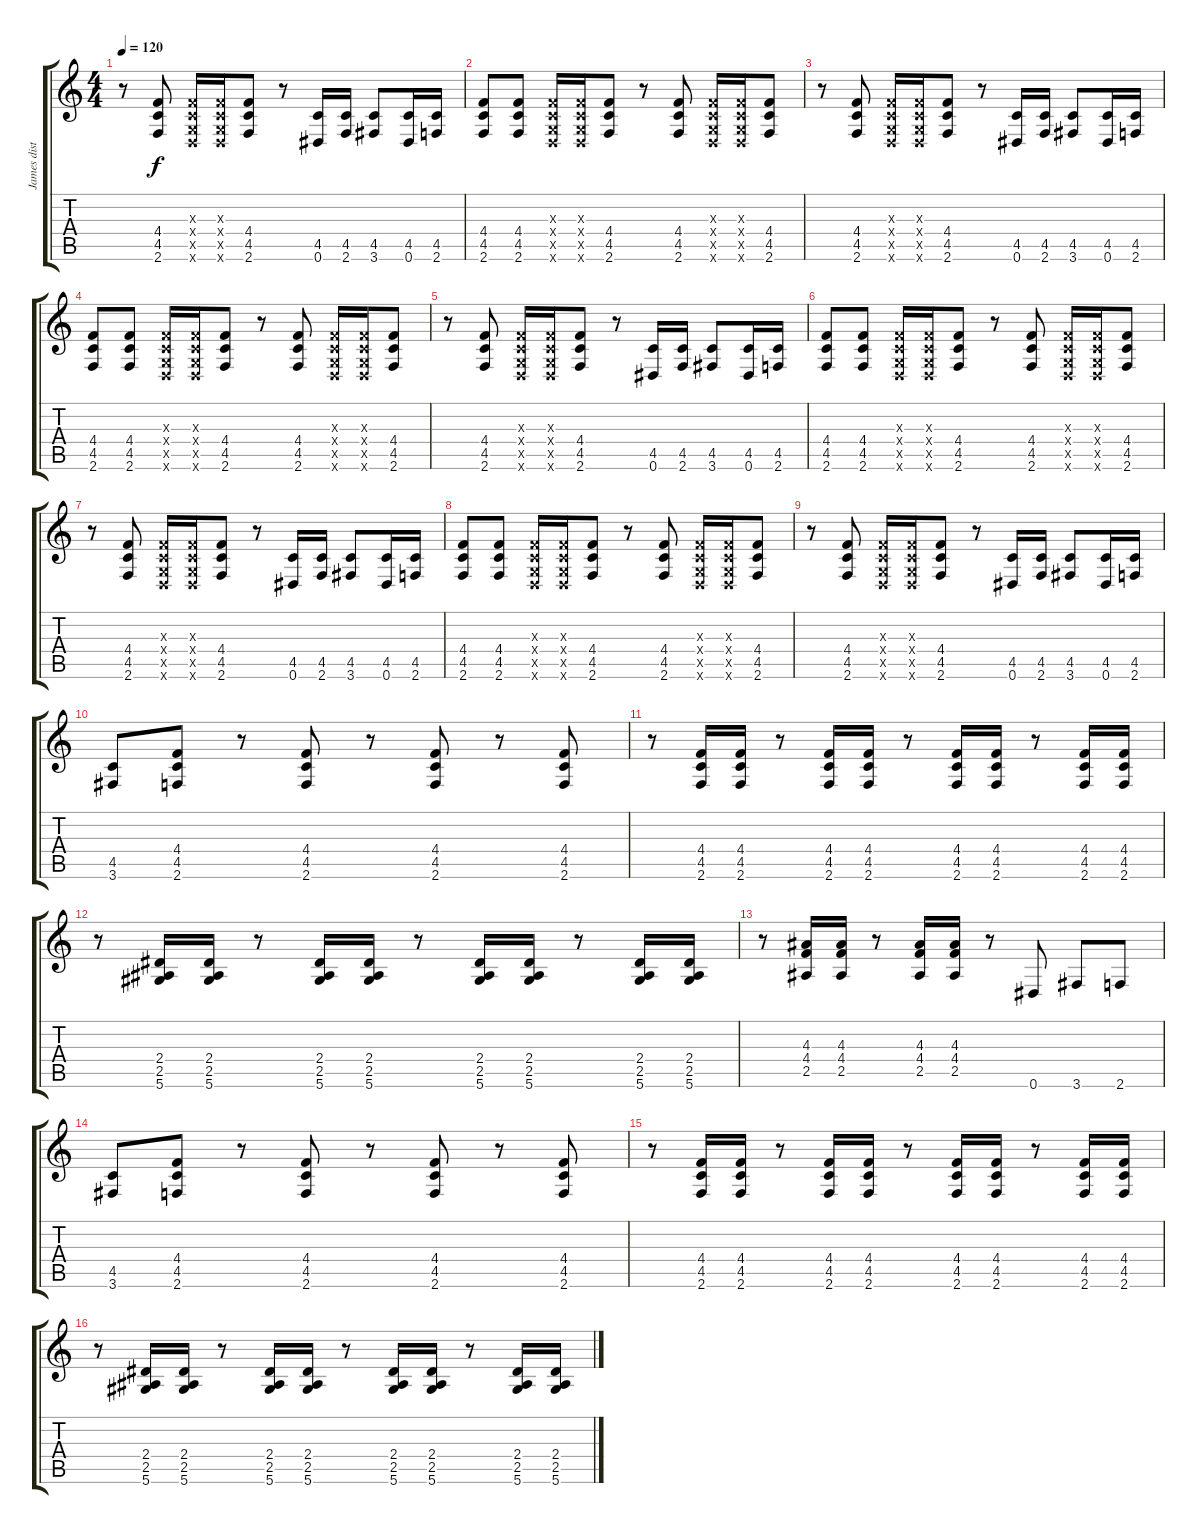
\track ("James disto" "James dist") {instrument distortionguitar}
\staff {score tabs}
\tuning (Eb4 Bb3 Gb3 Db3 Ab2 Eb2) {hide}
\ts (4 4)
\tempo 120
\clef g2
\ks c
r.8{dy f} (4.4 4.5 2.6).8 (-1.3{x} -1.4{x} -1.5{x} -1.6{x}).16 (-1.3{x} -1.4{x} -1.5{x} -1.6{x}).16 (4.4 4.5 2.6).8 r.8 (4.5 0.6).16 (4.5 2.6).16 (4.5 3.6).8 (4.5 0.6).16 (4.5 2.6).16 |
(4.4 4.5 2.6).8 (4.4 4.5 2.6).8 (-1.3{x} -1.4{x} -1.5{x} -1.6{x}).16 (-1.3{x} -1.4{x} -1.5{x} -1.6{x}).16 (4.4 4.5 2.6).8 r.8 (4.4 4.5 2.6).8 (-1.3{x} -1.4{x} -1.5{x} -1.6{x}).16 (-1.3{x} -1.4{x} -1.5{x} -1.6{x}).16 (4.4 4.5 2.6).8 |
r.8 (4.4 4.5 2.6).8 (-1.3{x} -1.4{x} -1.5{x} -1.6{x}).16 (-1.3{x} -1.4{x} -1.5{x} -1.6{x}).16 (4.4 4.5 2.6).8 r.8 (4.5 0.6).16 (4.5 2.6).16 (4.5 3.6).8 (4.5 0.6).16 (4.5 2.6).16 |
(4.4 4.5 2.6).8 (4.4 4.5 2.6).8 (-1.3{x} -1.4{x} -1.5{x} -1.6{x}).16 (-1.3{x} -1.4{x} -1.5{x} -1.6{x}).16 (4.4 4.5 2.6).8 r.8 (4.4 4.5 2.6).8 (-1.3{x} -1.4{x} -1.5{x} -1.6{x}).16 (-1.3{x} -1.4{x} -1.5{x} -1.6{x}).16 (4.4 4.5 2.6).8 |
r.8 (4.4 4.5 2.6).8 (-1.3{x} -1.4{x} -1.5{x} -1.6{x}).16 (-1.3{x} -1.4{x} -1.5{x} -1.6{x}).16 (4.4 4.5 2.6).8 r.8 (4.5 0.6).16 (4.5 2.6).16 (4.5 3.6).8 (4.5 0.6).16 (4.5 2.6).16 |
(4.4 4.5 2.6).8 (4.4 4.5 2.6).8 (-1.3{x} -1.4{x} -1.5{x} -1.6{x}).16 (-1.3{x} -1.4{x} -1.5{x} -1.6{x}).16 (4.4 4.5 2.6).8 r.8 (4.4 4.5 2.6).8 (-1.3{x} -1.4{x} -1.5{x} -1.6{x}).16 (-1.3{x} -1.4{x} -1.5{x} -1.6{x}).16 (4.4 4.5 2.6).8 |
r.8 (4.4 4.5 2.6).8 (-1.3{x} -1.4{x} -1.5{x} -1.6{x}).16 (-1.3{x} -1.4{x} -1.5{x} -1.6{x}).16 (4.4 4.5 2.6).8 r.8 (4.5 0.6).16 (4.5 2.6).16 (4.5 3.6).8 (4.5 0.6).16 (4.5 2.6).16 |
(4.4 4.5 2.6).8 (4.4 4.5 2.6).8 (-1.3{x} -1.4{x} -1.5{x} -1.6{x}).16 (-1.3{x} -1.4{x} -1.5{x} -1.6{x}).16 (4.4 4.5 2.6).8 r.8 (4.4 4.5 2.6).8 (-1.3{x} -1.4{x} -1.5{x} -1.6{x}).16 (-1.3{x} -1.4{x} -1.5{x} -1.6{x}).16 (4.4 4.5 2.6).8 |
r.8 (4.4 4.5 2.6).8 (-1.3{x} -1.4{x} -1.5{x} -1.6{x}).16 (-1.3{x} -1.4{x} -1.5{x} -1.6{x}).16 (4.4 4.5 2.6).8 r.8 (4.5 0.6).16 (4.5 2.6).16 (4.5 3.6).8 (4.5 0.6).16 (4.5 2.6).16 |
(4.5 3.6).8 (4.4 4.5 2.6).8 r.8 (4.4 4.5 2.6).8 r.8 (4.4 4.5 2.6).8 r.8 (4.4 4.5 2.6).8 |
r.8 (4.4 4.5 2.6).16 (4.4 4.5 2.6).16 r.8 (4.4 4.5 2.6).16 (4.4 4.5 2.6).16 r.8 (4.4 4.5 2.6).16 (4.4 4.5 2.6).16 r.8 (4.4 4.5 2.6).16 (4.4 4.5 2.6).16 |
r.8 (2.4 2.5 5.6).16 (2.4 2.5 5.6).16 r.8 (2.4 2.5 5.6).16 (2.4 2.5 5.6).16 r.8 (2.4 2.5 5.6).16 (2.4 2.5 5.6).16 r.8 (2.4 2.5 5.6).16 (2.4 2.5 5.6).16 |
r.8 (4.3 4.4 2.5).16 (4.3 4.4 2.5).16 r.8 (4.3 4.4 2.5).16 (4.3 4.4 2.5).16 r.8 0.6.8 3.6.8 2.6.8 |
(4.5 3.6).8 (4.4 4.5 2.6).8 r.8 (4.4 4.5 2.6).8 r.8 (4.4 4.5 2.6).8 r.8 (4.4 4.5 2.6).8 |
r.8 (4.4 4.5 2.6).16 (4.4 4.5 2.6).16 r.8 (4.4 4.5 2.6).16 (4.4 4.5 2.6).16 r.8 (4.4 4.5 2.6).16 (4.4 4.5 2.6).16 r.8 (4.4 4.5 2.6).16 (4.4 4.5 2.6).16 |
r.8 (2.4 2.5 5.6).16 (2.4 2.5 5.6).16 r.8 (2.4 2.5 5.6).16 (2.4 2.5 5.6).16 r.8 (2.4 2.5 5.6).16 (2.4 2.5 5.6).16 r.8 (2.4 2.5 5.6).16 (2.4 2.5 5.6).16
